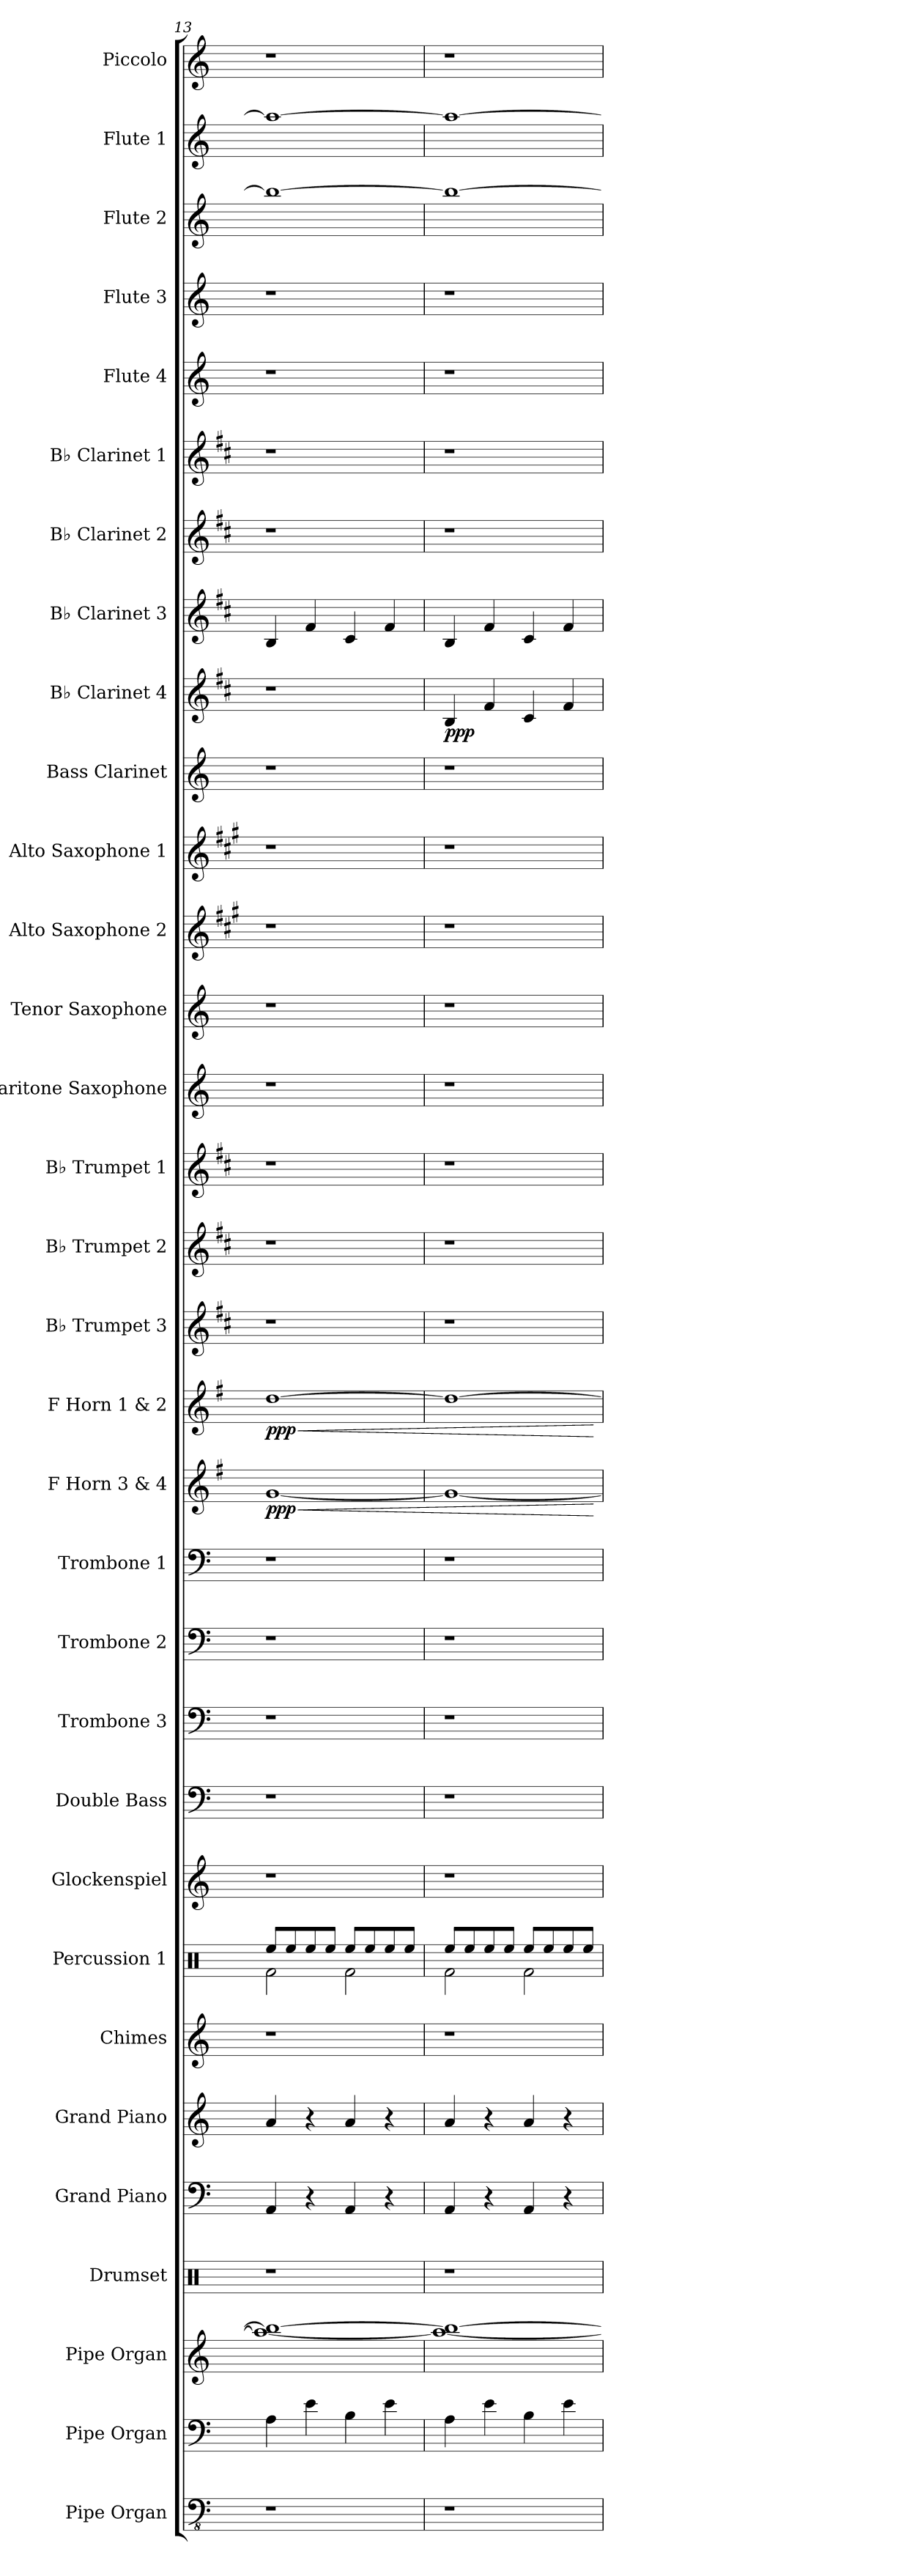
**kern	**kern	**kern	**kern	**kern	**kern	**kern	**kern	**kern	**kern	**kern	**kern	**kern	**kern	**dynam	**kern	**dynam	**kern	**kern	**kern	**kern	**kern	**kern	**kern	**kern	**kern	**dynam	**kern	**kern	**kern	**kern	**kern	**kern	**kern	**kern
*part32	*part31	*part30	*part29	*part28	*part27	*part26	*part25	*part24	*part23	*part22	*part21	*part20	*part19	*part19	*part18	*part18	*part17	*part16	*part15	*part14	*part13	*part12	*part11	*part10	*part9	*part9	*part8	*part7	*part6	*part5	*part4	*part3	*part2	*part1
*staff32	*staff31	*staff30	*staff29	*staff28	*staff27	*staff26	*staff25	*staff24	*staff23	*staff22	*staff21	*staff20	*staff19	*staff19	*staff18	*staff18	*staff17	*staff16	*staff15	*staff14	*staff13	*staff12	*staff11	*staff10	*staff9	*staff9	*staff8	*staff7	*staff6	*staff5	*staff4	*staff3	*staff2	*staff1
*I"Pipe Organ	*I"Pipe Organ	*I"Pipe Organ	*I"Drumset	*I"Grand Piano	*I"Grand Piano	*I"Chimes	*I"Percussion 1	*I"Glockenspiel	*I"Double Bass	*I"Trombone 3	*I"Trombone 2	*I"Trombone 1	*I"F Horn 3 &amp; 4	*	*I"F Horn 1 &amp; 2	*	*I"B♭ Trumpet 3	*I"B♭ Trumpet 2	*I"B♭ Trumpet 1	*I"Baritone Saxophone	*I"Tenor Saxophone	*I"Alto Saxophone 2	*I"Alto Saxophone 1	*I"Bass Clarinet	*I"B♭ Clarinet 4	*	*I"B♭ Clarinet 3	*I"B♭ Clarinet 2	*I"B♭ Clarinet 1	*I"Flute 4	*I"Flute 3	*I"Flute 2	*I"Flute 1	*I"Piccolo
*I'Org.	*I'Org.	*I'Org.	*I'D. Set	*I'Pno.	*I'Pno.	*I'Cme.	*I'Perc. 1	*I'Glk.	*I'Db.	*I'Tbn. 3	*I'Tbn. 2	*I'Tbn. 1	*I'F Hn. 3 4	*	*I'F Hn. 1 2	*	*I'B♭ Tpt. 3	*I'B♭ Tpt. 2	*I'B♭ Tpt. 1	*I'Bar. Sax.	*I'T. Sax.	*I'A. Sax. 2	*I'A. Sax. 1	*I'B. Cl.	*I'B♭ Cl. 4	*	*I'B♭ Cl. 3	*I'B♭ Cl. 2	*I'B♭ Cl. 1	*I'Fl. 4	*I'Fl. 3	*I'Fl. 2	*I'Fl. 1	*I'Picc.
*clefFv4	*clefF4	*clefG2	*clefX	*clefF4	*clefG2	*clefG2	*clefX	*clefG2	*clefF4	*clefF4	*clefF4	*clefF4	*clefG2	*	*clefG2	*	*clefG2	*clefG2	*clefG2	*clefG2	*clefG2	*clefG2	*clefG2	*clefG2	*clefG2	*	*clefG2	*clefG2	*clefG2	*clefG2	*clefG2	*clefG2	*clefG2	*clefG2
*	*	*	*	*	*	*	*	*ITrd-14c-24	*ITrd7c12	*	*	*	*ITrd4c7	*	*ITrd4c7	*	*ITrd1c2	*ITrd1c2	*ITrd1c2	*ITrd12c21	*ITrd8c14	*ITrd5c9	*ITrd5c9	*ITrd8c14	*ITrd1c2	*	*ITrd1c2	*ITrd1c2	*ITrd1c2	*	*	*	*	*ITrd-7c-12
*k[]	*k[]	*k[]	*k[]	*k[]	*k[]	*k[]	*k[]	*k[]	*k[]	*k[]	*k[]	*k[]	*k[]	*	*k[]	*	*k[]	*k[]	*k[]	*k[]	*k[]	*k[]	*k[]	*k[]	*k[]	*	*k[]	*k[]	*k[]	*k[]	*k[]	*k[]	*k[]	*k[]
=13	=13	=13	=13	=13	=13	=13	=13	=13	=13	=13	=13	=13	=13	=13	=13	=13	=13	=13	=13	=13	=13	=13	=13	=13	=13	=13	=13	=13	=13	=13	=13	=13	=13	=13
*	*	*	*	*	*	*	*^	*	*	*	*	*	*	*	*	*	*	*	*	*	*	*	*	*	*	*	*	*	*	*	*	*	*	*
!	!	!	!	!	!	!	!	!	!	!	!	!	!	!	!LO:HP:b	!	!LO:HP:b	!	!	!	!	!	!	!	!	!	!	!	!	!	!	!	!	!	!
!	!	!	!	!	!	!	!	!	!	!	!	!	!	!	!LO:DY:n=1:b	!	!LO:DY:n=1:b	!	!	!	!	!	!	!	!	!	!	!	!	!	!	!	!	!	!
1r	4A\	1aa_ 1bb_	1r	4AA/	4a/	1r	8Ree/L	2Rf\	1r	1r	1r	1r	1r	[1c	< ppp	[1g	< ppp	1r	1r	1r	1r	1r	1r	1r	1r	1r	.	4A/	1r	1r	1r	1r	1bb_	1aa_	1r
.	.	.	.	.	.	.	8Ree/	.	.	.	.	.	.	.	.	.	.	.	.	.	.	.	.	.	.	.	.	.	.	.	.	.	.	.	.
.	4e\	.	.	4r	4r	.	8Ree/	.	.	.	.	.	.	.	.	.	.	.	.	.	.	.	.	.	.	.	.	4e/	.	.	.	.	.	.	.
.	.	.	.	.	.	.	8Ree/J	.	.	.	.	.	.	.	.	.	.	.	.	.	.	.	.	.	.	.	.	.	.	.	.	.	.	.	.
.	4B\	.	.	4AA/	4a/	.	8Ree/L	2Rf\	.	.	.	.	.	.	.	.	.	.	.	.	.	.	.	.	.	.	.	4B/	.	.	.	.	.	.	.
.	.	.	.	.	.	.	8Ree/	.	.	.	.	.	.	.	.	.	.	.	.	.	.	.	.	.	.	.	.	.	.	.	.	.	.	.	.
.	4e\	.	.	4r	4r	.	8Ree/	.	.	.	.	.	.	.	.	.	.	.	.	.	.	.	.	.	.	.	.	4e/	.	.	.	.	.	.	.
.	.	.	.	.	.	.	8Ree/J	.	.	.	.	.	.	.	.	.	.	.	.	.	.	.	.	.	.	.	.	.	.	.	.	.	.	.	.
=14	=14	=14	=14	=14	=14	=14	=14	=14	=14	=14	=14	=14	=14	=14	=14	=14	=14	=14	=14	=14	=14	=14	=14	=14	=14	=14	=14	=14	=14	=14	=14	=14	=14	=14	=14
!	!	!	!	!	!	!	!	!	!	!	!	!	!	!	!	!	!	!	!	!	!	!	!	!	!	!	!LO:DY:b	!	!	!	!	!	!	!	!
1r	4A\	1aa_ 1bb_	1r	4AA/	4a/	1r	8Ree/L	2Rf\	1r	1r	1r	1r	1r	1c_	.	1g_	.	1r	1r	1r	1r	1r	1r	1r	1r	4A/	ppp	4A/	1r	1r	1r	1r	1bb_	1aa_	1r
.	.	.	.	.	.	.	8Ree/	.	.	.	.	.	.	.	.	.	.	.	.	.	.	.	.	.	.	.	.	.	.	.	.	.	.	.	.
.	4e\	.	.	4r	4r	.	8Ree/	.	.	.	.	.	.	.	.	.	.	.	.	.	.	.	.	.	.	4e/	.	4e/	.	.	.	.	.	.	.
.	.	.	.	.	.	.	8Ree/J	.	.	.	.	.	.	.	.	.	.	.	.	.	.	.	.	.	.	.	.	.	.	.	.	.	.	.	.
.	4B\	.	.	4AA/	4a/	.	8Ree/L	2Rf\	.	.	.	.	.	.	.	.	.	.	.	.	.	.	.	.	.	4B/	.	4B/	.	.	.	.	.	.	.
.	.	.	.	.	.	.	8Ree/	.	.	.	.	.	.	.	.	.	.	.	.	.	.	.	.	.	.	.	.	.	.	.	.	.	.	.	.
.	4e\	.	.	4r	4r	.	8Ree/	.	.	.	.	.	.	.	.	.	.	.	.	.	.	.	.	.	.	4e/	.	4e/	.	.	.	.	.	.	.
.	.	.	.	.	.	.	8Ree/J	.	.	.	.	.	.	.	.	.	.	.	.	.	.	.	.	.	.	.	.	.	.	.	.	.	.	.	.
*	*	*	*	*	*	*	*v	*v	*	*	*	*	*	*	*	*	*	*	*	*	*	*	*	*	*	*	*	*	*	*	*	*	*	*	*
.	.	.	.	.	.	.	.	.	.	.	.	.	.	[	.	[	.	.	.	.	.	.	.	.	.	.	.	.	.	.	.	.	.	.
=	=	=	=	=	=	=	=	=	=	=	=	=	=	=	=	=	=	=	=	=	=	=	=	=	=	=	=	=	=	=	=	=	=	=
*-	*-	*-	*-	*-	*-	*-	*-	*-	*-	*-	*-	*-	*-	*-	*-	*-	*-	*-	*-	*-	*-	*-	*-	*-	*-	*-	*-	*-	*-	*-	*-	*-	*-	*-
